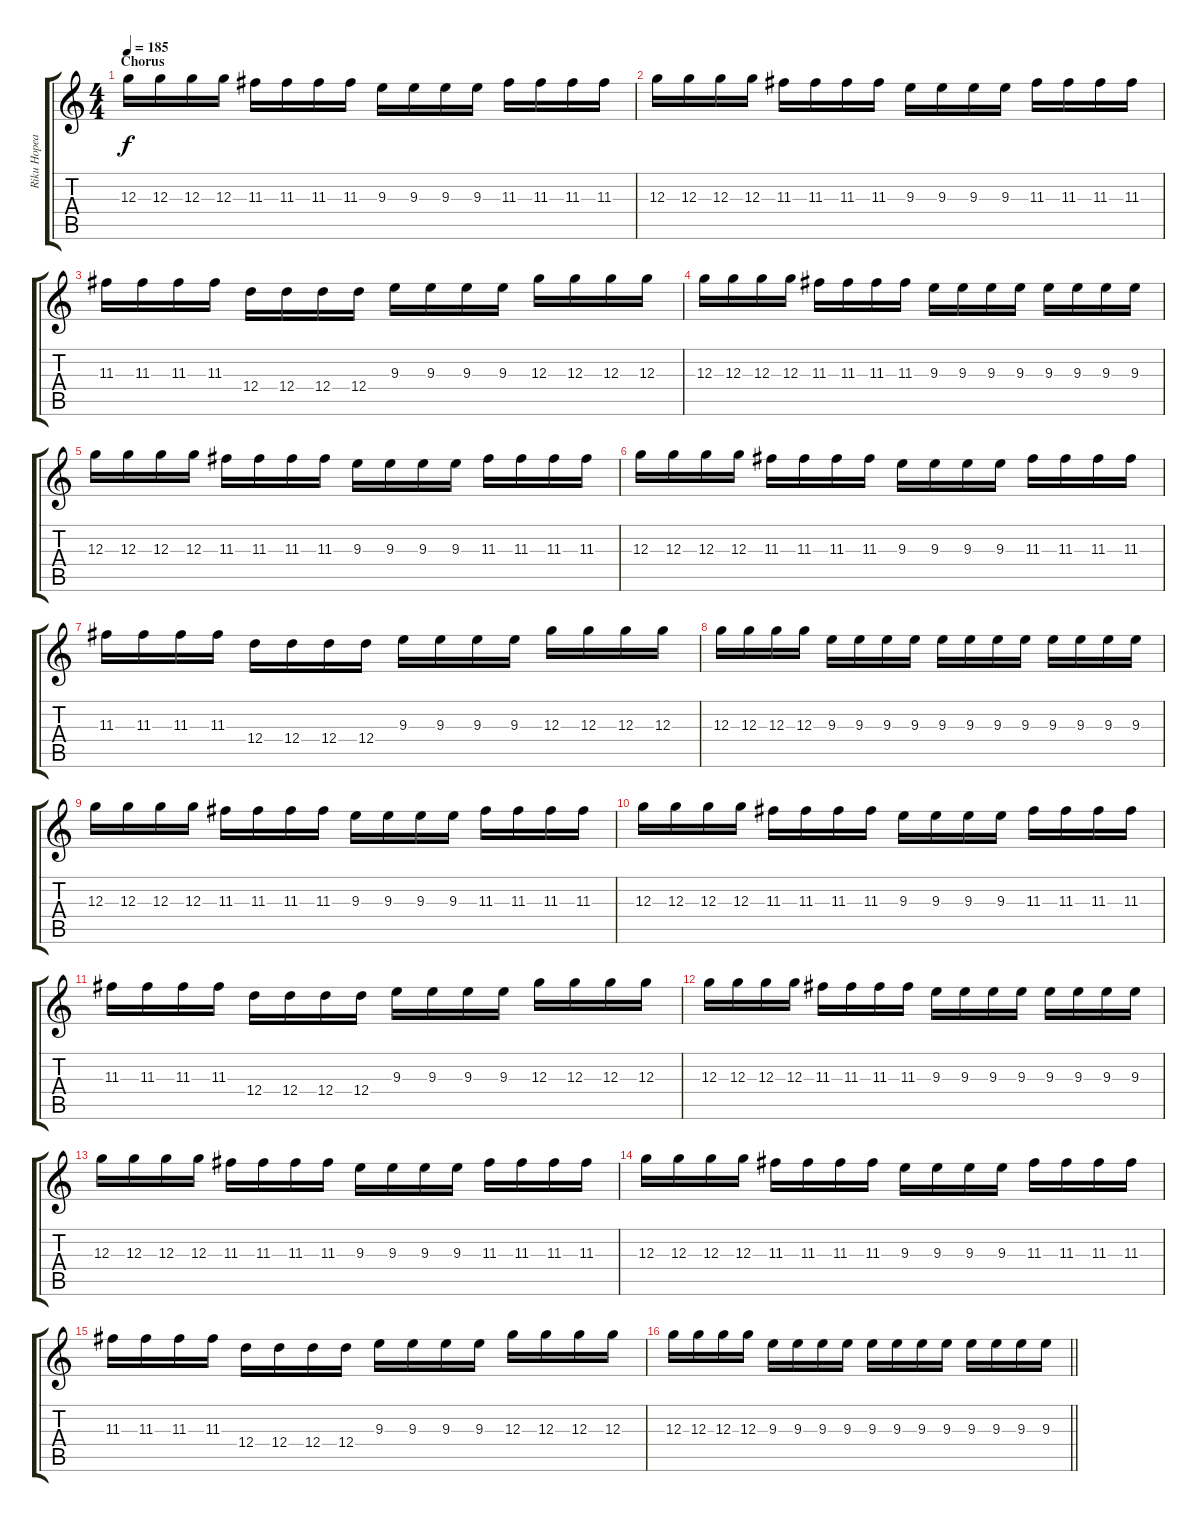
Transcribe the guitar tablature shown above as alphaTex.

\track ("Riku Hopeakoski '' K-oz ''" "Riku Hopea") {instrument overdrivenguitar}
\staff {score tabs}
\tuning (E4 B3 G3 D3 A2 E2) {hide}
\ts (4 4)
\section ("" "Chorus")
\tempo 185
\clef g2
\ks c
12.3.16{dy f} 12.3.16 12.3.16 12.3.16 11.3.16 11.3.16 11.3.16 11.3.16 9.3.16 9.3.16 9.3.16 9.3.16 11.3.16 11.3.16 11.3.16 11.3.16 |
12.3.16 12.3.16 12.3.16 12.3.16 11.3.16 11.3.16 11.3.16 11.3.16 9.3.16 9.3.16 9.3.16 9.3.16 11.3.16 11.3.16 11.3.16 11.3.16 |
11.3.16 11.3.16 11.3.16 11.3.16 12.4.16 12.4.16 12.4.16 12.4.16 9.3.16 9.3.16 9.3.16 9.3.16 12.3.16 12.3.16 12.3.16 12.3.16 |
12.3.16 12.3.16 12.3.16 12.3.16 11.3.16 11.3.16 11.3.16 11.3.16 9.3.16 9.3.16 9.3.16 9.3.16 9.3.16 9.3.16 9.3.16 9.3.16 |
12.3.16 12.3.16 12.3.16 12.3.16 11.3.16 11.3.16 11.3.16 11.3.16 9.3.16 9.3.16 9.3.16 9.3.16 11.3.16 11.3.16 11.3.16 11.3.16 |
12.3.16 12.3.16 12.3.16 12.3.16 11.3.16 11.3.16 11.3.16 11.3.16 9.3.16 9.3.16 9.3.16 9.3.16 11.3.16 11.3.16 11.3.16 11.3.16 |
11.3.16 11.3.16 11.3.16 11.3.16 12.4.16 12.4.16 12.4.16 12.4.16 9.3.16 9.3.16 9.3.16 9.3.16 12.3.16 12.3.16 12.3.16 12.3.16 |
12.3.16 12.3.16 12.3.16 12.3.16 9.3.16 9.3.16 9.3.16 9.3.16 9.3.16 9.3.16 9.3.16 9.3.16 9.3.16 9.3.16 9.3.16 9.3.16 |
12.3.16 12.3.16 12.3.16 12.3.16 11.3.16 11.3.16 11.3.16 11.3.16 9.3.16 9.3.16 9.3.16 9.3.16 11.3.16 11.3.16 11.3.16 11.3.16 |
12.3.16 12.3.16 12.3.16 12.3.16 11.3.16 11.3.16 11.3.16 11.3.16 9.3.16 9.3.16 9.3.16 9.3.16 11.3.16 11.3.16 11.3.16 11.3.16 |
11.3.16 11.3.16 11.3.16 11.3.16 12.4.16 12.4.16 12.4.16 12.4.16 9.3.16 9.3.16 9.3.16 9.3.16 12.3.16 12.3.16 12.3.16 12.3.16 |
12.3.16 12.3.16 12.3.16 12.3.16 11.3.16 11.3.16 11.3.16 11.3.16 9.3.16 9.3.16 9.3.16 9.3.16 9.3.16 9.3.16 9.3.16 9.3.16 |
12.3.16 12.3.16 12.3.16 12.3.16 11.3.16 11.3.16 11.3.16 11.3.16 9.3.16 9.3.16 9.3.16 9.3.16 11.3.16 11.3.16 11.3.16 11.3.16 |
12.3.16 12.3.16 12.3.16 12.3.16 11.3.16 11.3.16 11.3.16 11.3.16 9.3.16 9.3.16 9.3.16 9.3.16 11.3.16 11.3.16 11.3.16 11.3.16 |
11.3.16 11.3.16 11.3.16 11.3.16 12.4.16 12.4.16 12.4.16 12.4.16 9.3.16 9.3.16 9.3.16 9.3.16 12.3.16 12.3.16 12.3.16 12.3.16 |
\barLineRight lightlight
12.3.16 12.3.16 12.3.16 12.3.16 9.3.16 9.3.16 9.3.16 9.3.16 9.3.16 9.3.16 9.3.16 9.3.16 9.3.16 9.3.16 9.3.16 9.3.16
